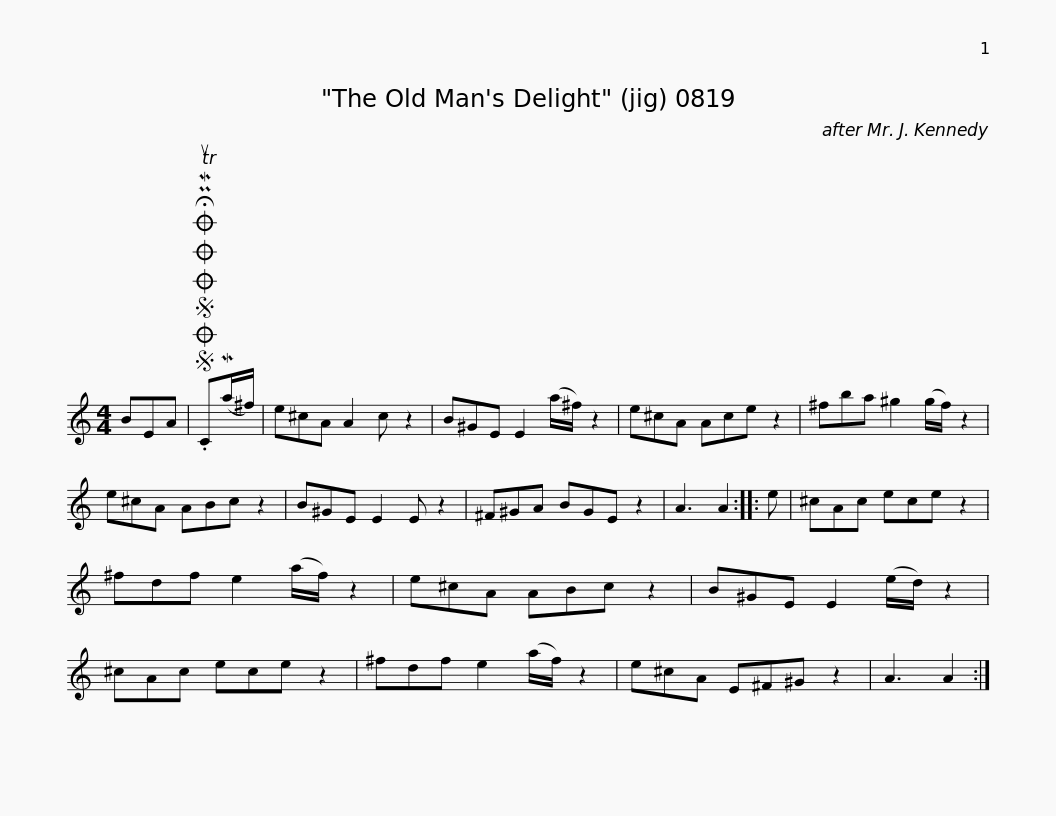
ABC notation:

X:1
L:1/8
M:4/4
I:linebreak $
K:C
V:1 treble
V:1
 BEA |SOSOOO .!fermata!PMTuC(Ma/^f/) | e^cA A2 c z2 | B^GE E2 (a/^f/) z2 | e^cA Ace z2 | %5
 ^fba ^g2 (g/f/) z2 | e^cA ABc z2 |$ B^GE E2 E z2 | ^F^GA BGE z2 | A3 A2 :: %10
 e | ^cAc ece z2 | ^fdf e2 (a/f/) z2 | e^cA ABc z2 |$ B^GE E2 (e/d/) z2 | %15
 ^cAc ece z2 | ^fdf e2 (a/f/) z2 | e^cA E^F^G z2 | A3 A2 :| %19
